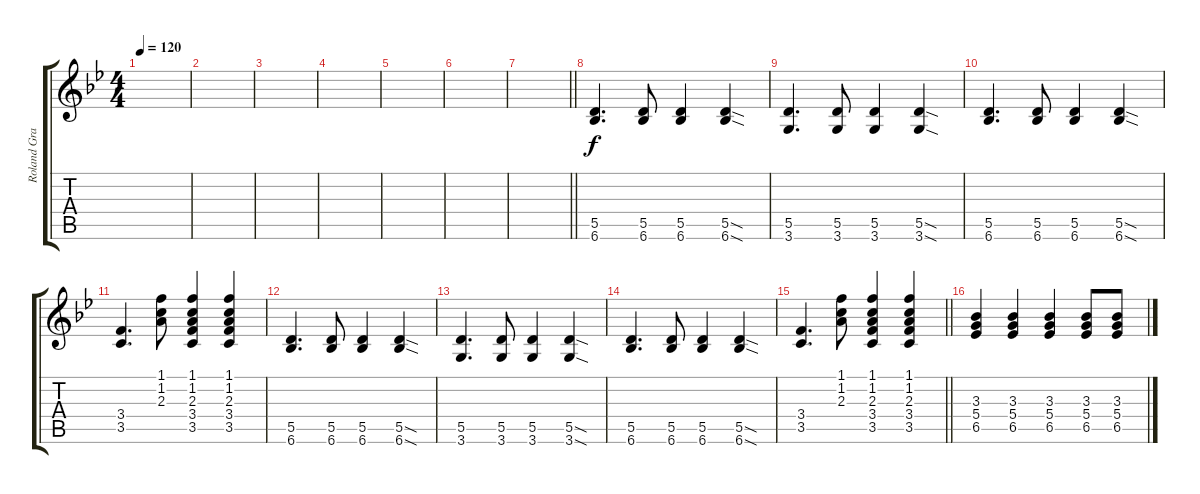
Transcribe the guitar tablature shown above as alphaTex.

\track ("Roland Grapow" "Roland Gra") {instrument distortionguitar}
\staff {score tabs}
\tuning (E4 B3 G3 D3 A2 E2) {hide}
\ts (4 4)
\tempo 120
\clef g2
\ks gminor
|
|
|
|
|
|
\barLineRight lightlight
|
(5.5 6.6).4{d} (5.5 6.6).8 (5.5 6.6).4 (5.5{sod} 6.6{sod}).4 |
(5.5 3.6).4{d} (5.5 3.6).8 (5.5 3.6).4 (5.5{sod} 3.6{sod}).4 |
(5.5 6.6).4{d} (5.5 6.6).8 (5.5 6.6).4 (5.5{sod} 6.6{sod}).4 |
(3.4 3.5).4{d} (1.1 1.2 2.3).8 (1.1 1.2 2.3 3.4 3.5).4 (1.1 1.2 2.3 3.4 3.5).4 |
(5.5 6.6).4{d} (5.5 6.6).8 (5.5 6.6).4 (5.5{sod} 6.6{sod}).4 |
(5.5 3.6).4{d} (5.5 3.6).8 (5.5 3.6).4 (5.5{sod} 3.6{sod}).4 |
(5.5 6.6).4{d} (5.5 6.6).8 (5.5 6.6).4 (5.5{sod} 6.6{sod}).4 |
\barLineRight lightlight
(3.4 3.5).4{d} (1.1 1.2 2.3).8 (1.1 1.2 2.3 3.4 3.5).4 (1.1 1.2 2.3 3.4 3.5).4 |
(3.3 5.4 6.5).4 (3.3 5.4 6.5).4 (3.3 5.4 6.5).4 (3.3 5.4 6.5).8 (3.3 5.4 6.5).8
